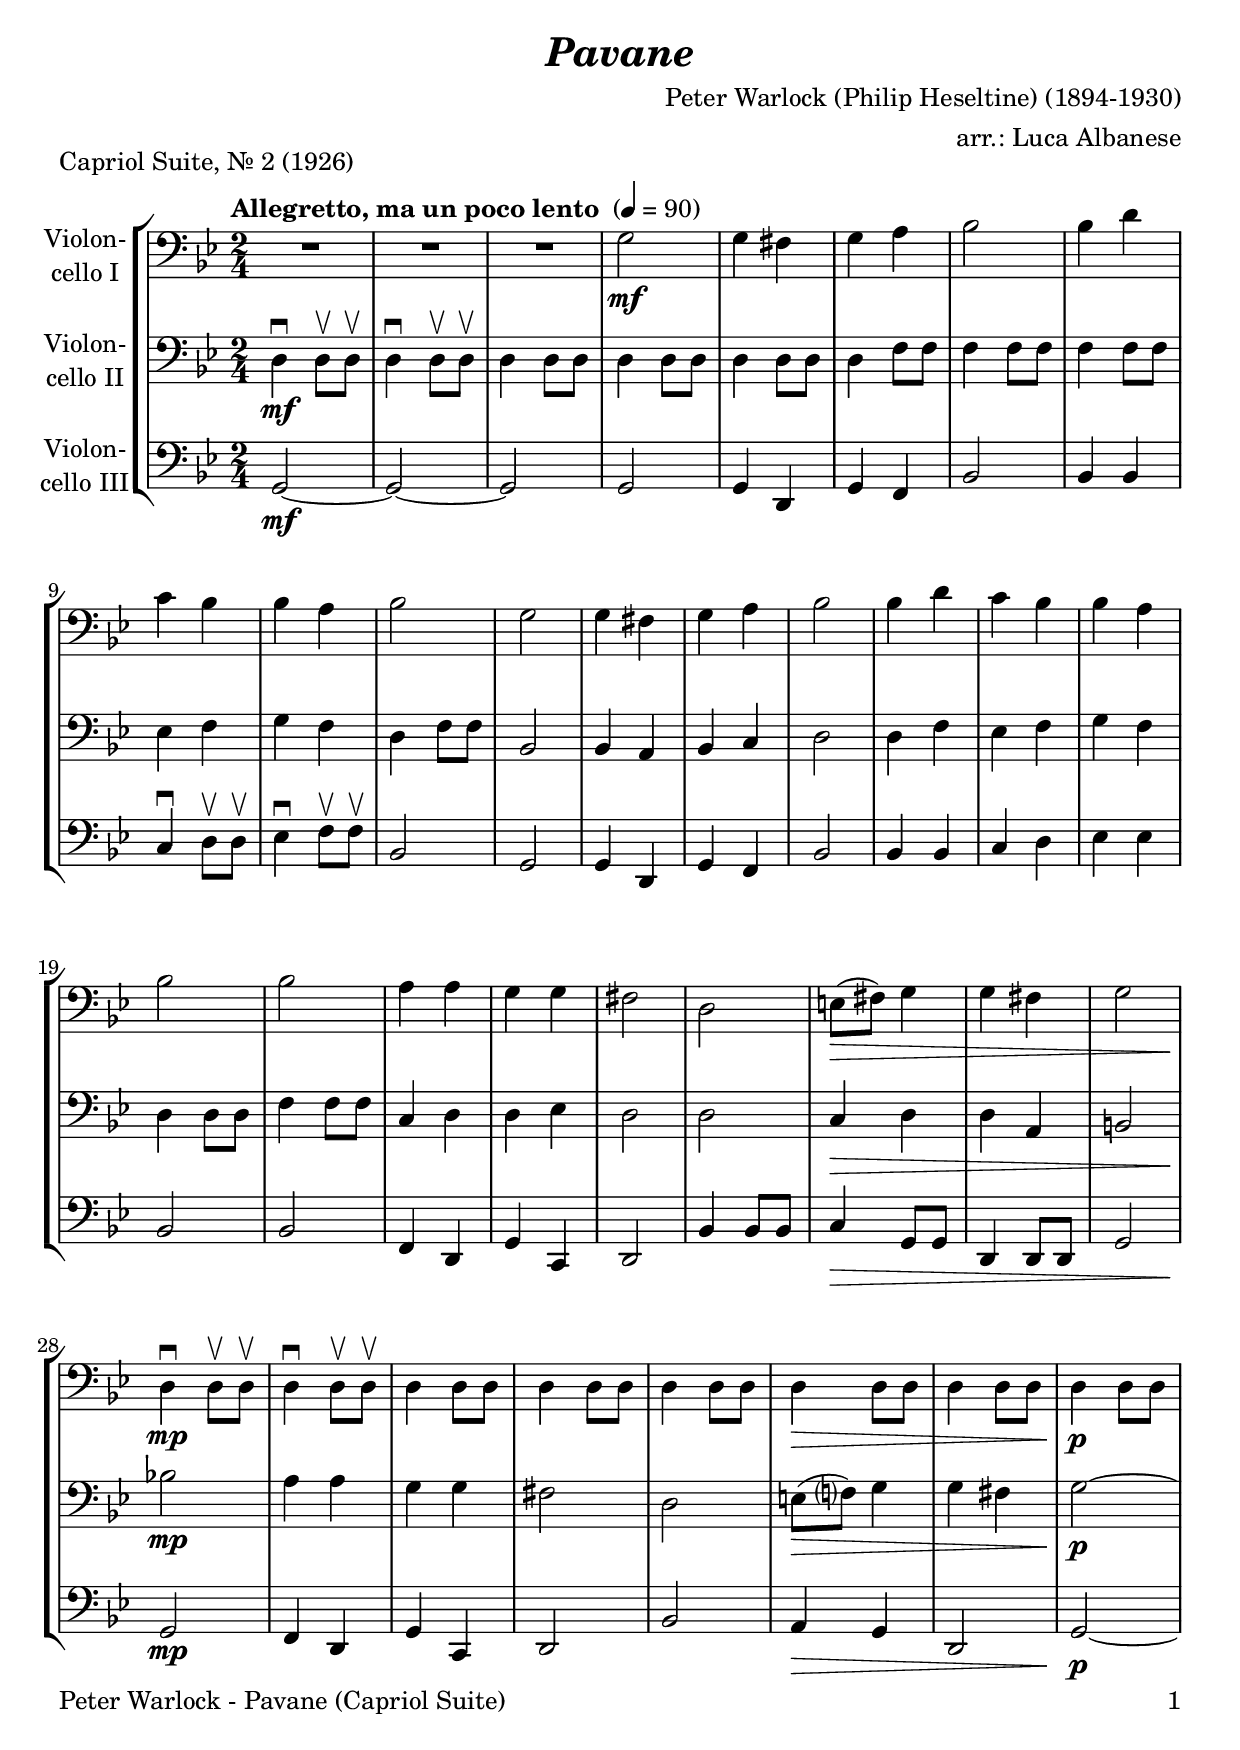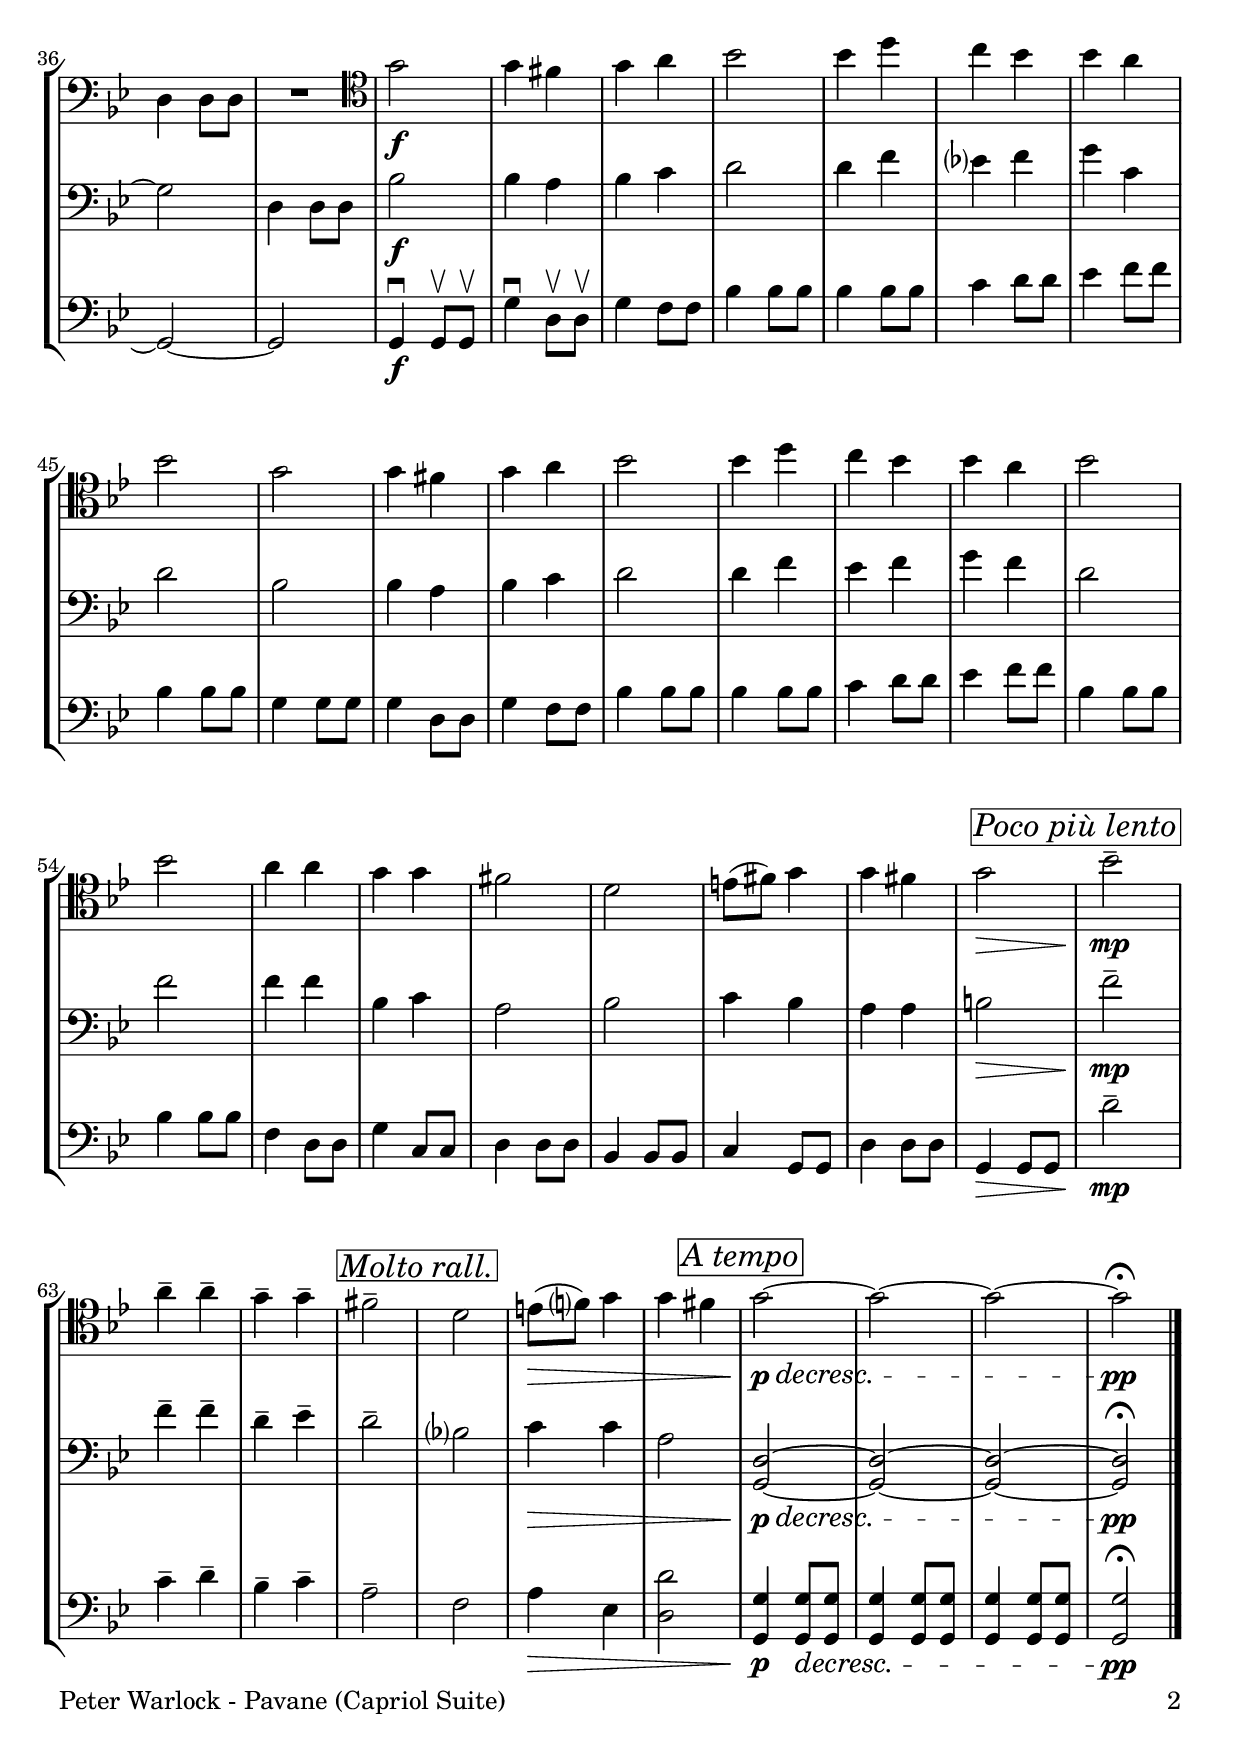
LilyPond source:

\version "2.18.2"
\include "deutsch.ly"
  
#(set-global-staff-size 22)

\header {
  title     = \markup \bold \italic "Pavane"
  composer  = "Peter Warlock (Philip Heseltine) (1894-1930)"
  arranger  = "arr.: Luca Albanese"
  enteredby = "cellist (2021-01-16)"
  piece     = "Capriol Suite, Nr. 2 (1926)"
}

voiceconsts = {
  \key g \minor
  \time 2/4
  \clef "bass"
%  \numericTimeSignature
  % Set default beaming for all staves
%  \set Timing.beamExceptions = #'()
%  \set Timing.baseMoment     = #(ly:make-moment 1 4)
%  \set Timing.beatStructure  = #'(1 1 1)
  \tempo "Allegretto, ma un poco lento " 4=90
}

micl = "clarinet"
mifl = "flute"
miob = "oboe"
mifh = "french horn"
misx = "tenor sax"
mist = "string ensemble 1"
miba = "cello"

atem  = \mark \markup \box \italic "A tempo"
mora  = \mark \markup \box \italic "Molto rall."
popl = \mark \markup \box \italic "Poco più lento"

va = \relative c' {
  \voiceconsts

  R2*3
  g2\mf
  g4 fis
  g a
  b2
  b4 d
  c b

  b a
  b2
  g
  g4 fis
  g a
  b2 b4 d
  c b
  b a
  b2
  b

  a4 a
  g g
  fis2
  d
  e8(\> fis) g4
  g fis
  g2
  d4\downbow\!\mp d8\upbow d\upbow
  d4\downbow d8\upbow d\upbow
  d4 d8 d
  d4 d8 d
  
  d4 d8 d
  d4\> d8 d
  d4 d8 d
  d4\!\p d8 d
  d4 d8 d
  R2
  \clef "tenor"
  g'2\f
  g4 fis
  g a
  b2

  b4 d
  c b
  b a
  b2
  g
  g4 fis
  g a
  b2
  b4 d
  c b

  b a
  b2
  b
  a4 a
  g g
  fis2
  d
  e8( fis) g4
  g fis
  g2\> \popl

  b--\!\mp
  a4-- a--
  g-- g--
  fis2-- \mora
  d
  e8(\> f?) g4
  g fis \atem
  g2~\p\decresc
  g~
  g~
  g\fermata\pp \bar "|."
}

vb = \relative c {
  \voiceconsts

  d4\downbow\mf d8\upbow d\upbow
  d4\downbow d8\upbow d\upbow
  d4 d8 d
  d4 d8 d
  d4 d8 d
  d4 f8 f
  f4 f8 f
  f4 f8 f
  es4 f

  g f
  d f8 f
  b,2
  b4 a
  b c
  d2
  d4 f
  es f
  g4 f
  d d8 d
  f4 f8 f

  c4 d
  d es
  d2 d
  c4\> d
  d a
  h2
  b'!\!\mp
  a4 a
  g g
  fis2

  d
  e8(\> f?) g4
  g fis
  g2~\!\p
  g
  d4 d8 d
  b'2\f
  b4 a
  b c
  d2

  d4 f
  es? f
  g c,
  d2
  b
  b4 a
  b c
  d2
  d4 f
  es f

  g f
  d2
  f
  f4 f
  b, c
  a2
  b
  c4 b
  a a
  h2\> \popl

  f'--\!\mp
  f4-- f--
  d-- es--
  d2-- \mora
  b?
  c4\> c
  a2 \atem
  <g, d'>~\!\p\decresc
  <g d'>~
  <g d'>~
  <g d'>\fermata\pp \bar "|."
}

vc = \relative c {
  \voiceconsts

  g2~\mf
  g~
  g
  g
  g4 d
  g f
  b2
  b4 b
  c\downbow d8\upbow d\upbow

  es4\downbow f8\upbow f\upbow
  b,2
  g
  g4 d
  g f
  b2
  b4 b
  c d
  es es
  b2
  b

  f4 d
  g c,
  d2
  b'4 b8 b
  c4\> g8 g
  d4 d8 d
  g2
  g\!\mp
  f4 d
  g c,
  d2

  b'
  a4\> g
  d2
  g~\!\p
  g~
  g
  g4\downbow\f g8\upbow g\upbow
  g'4\downbow d8\upbow d\upbow
  g4 f8 f
  b4 b8 b

  b4 b8 b
  c4 d8 d
  es4 f8 f
  b,4 b8 b
  g4 g8 g
  g4 d8 d
  g4 f8 f
  b4 b8 b
  b4 b8 b
  c4 d8 d

  es4 f8 f
  b,4 b8 b
  b4 b8 b
  f4 d8 d
  g4 c,8 c
  d4 d8 d
  b4 b8 b
  c4 g8 g
  d'4 d8 d
  g,4\> g8 g \popl

  d''2--\!\mp
  c4-- d--
  b-- c--
  a2-- \mora
  f
  a4\> es
  <d d'>2 \atem
  <g, g'>4\!\p <g g'>8\decresc <g g'>
  <g g'>4 <g g'>8 <g g'>
  <g g'>4 <g g'>8 <g g'>
  <g g'>2\fermata\pp \bar "|."
}


music = \new StaffGroup <<
      \new Staff {
	\set Staff.midiInstrument = \miba
	\set Staff.instrumentName = \markup \center-column { "Violon-" "cello I" }
	\transpose g g { \va }
      }

      \new Staff {
	\set Staff.midiInstrument = \miba
	\set Staff.instrumentName = \markup \center-column { "Violon-" "cello II" }
	\transpose g g { \vb }
      }

      \new Staff {
	\set Staff.midiInstrument = \miba
	\set Staff.instrumentName = \markup \center-column { "Violon-" "cello III" }
	\transpose g g { \vc }
      }
>>

\book {
   \paper {
    print-page-number = ##t
    print-first-page-number = ##t
    ragged-last-bottom = ##f
    oddHeaderMarkup = \markup \null
    evenHeaderMarkup = \markup \null
    oddFooterMarkup = \markup {
      \fill-line {
        \on-the-fly #print-page-number-check-first
        "Peter Warlock - Pavane (Capriol Suite)" \fromproperty #'page:page-number-string
      }
    }
    evenFooterMarkup = \oddFooterMarkup
  } \score {
    \music
    \layout {}
  }

  \score {
    \unfoldRepeats \music

    \midi {
      \context {
        \Score
      }
    }
  }
}